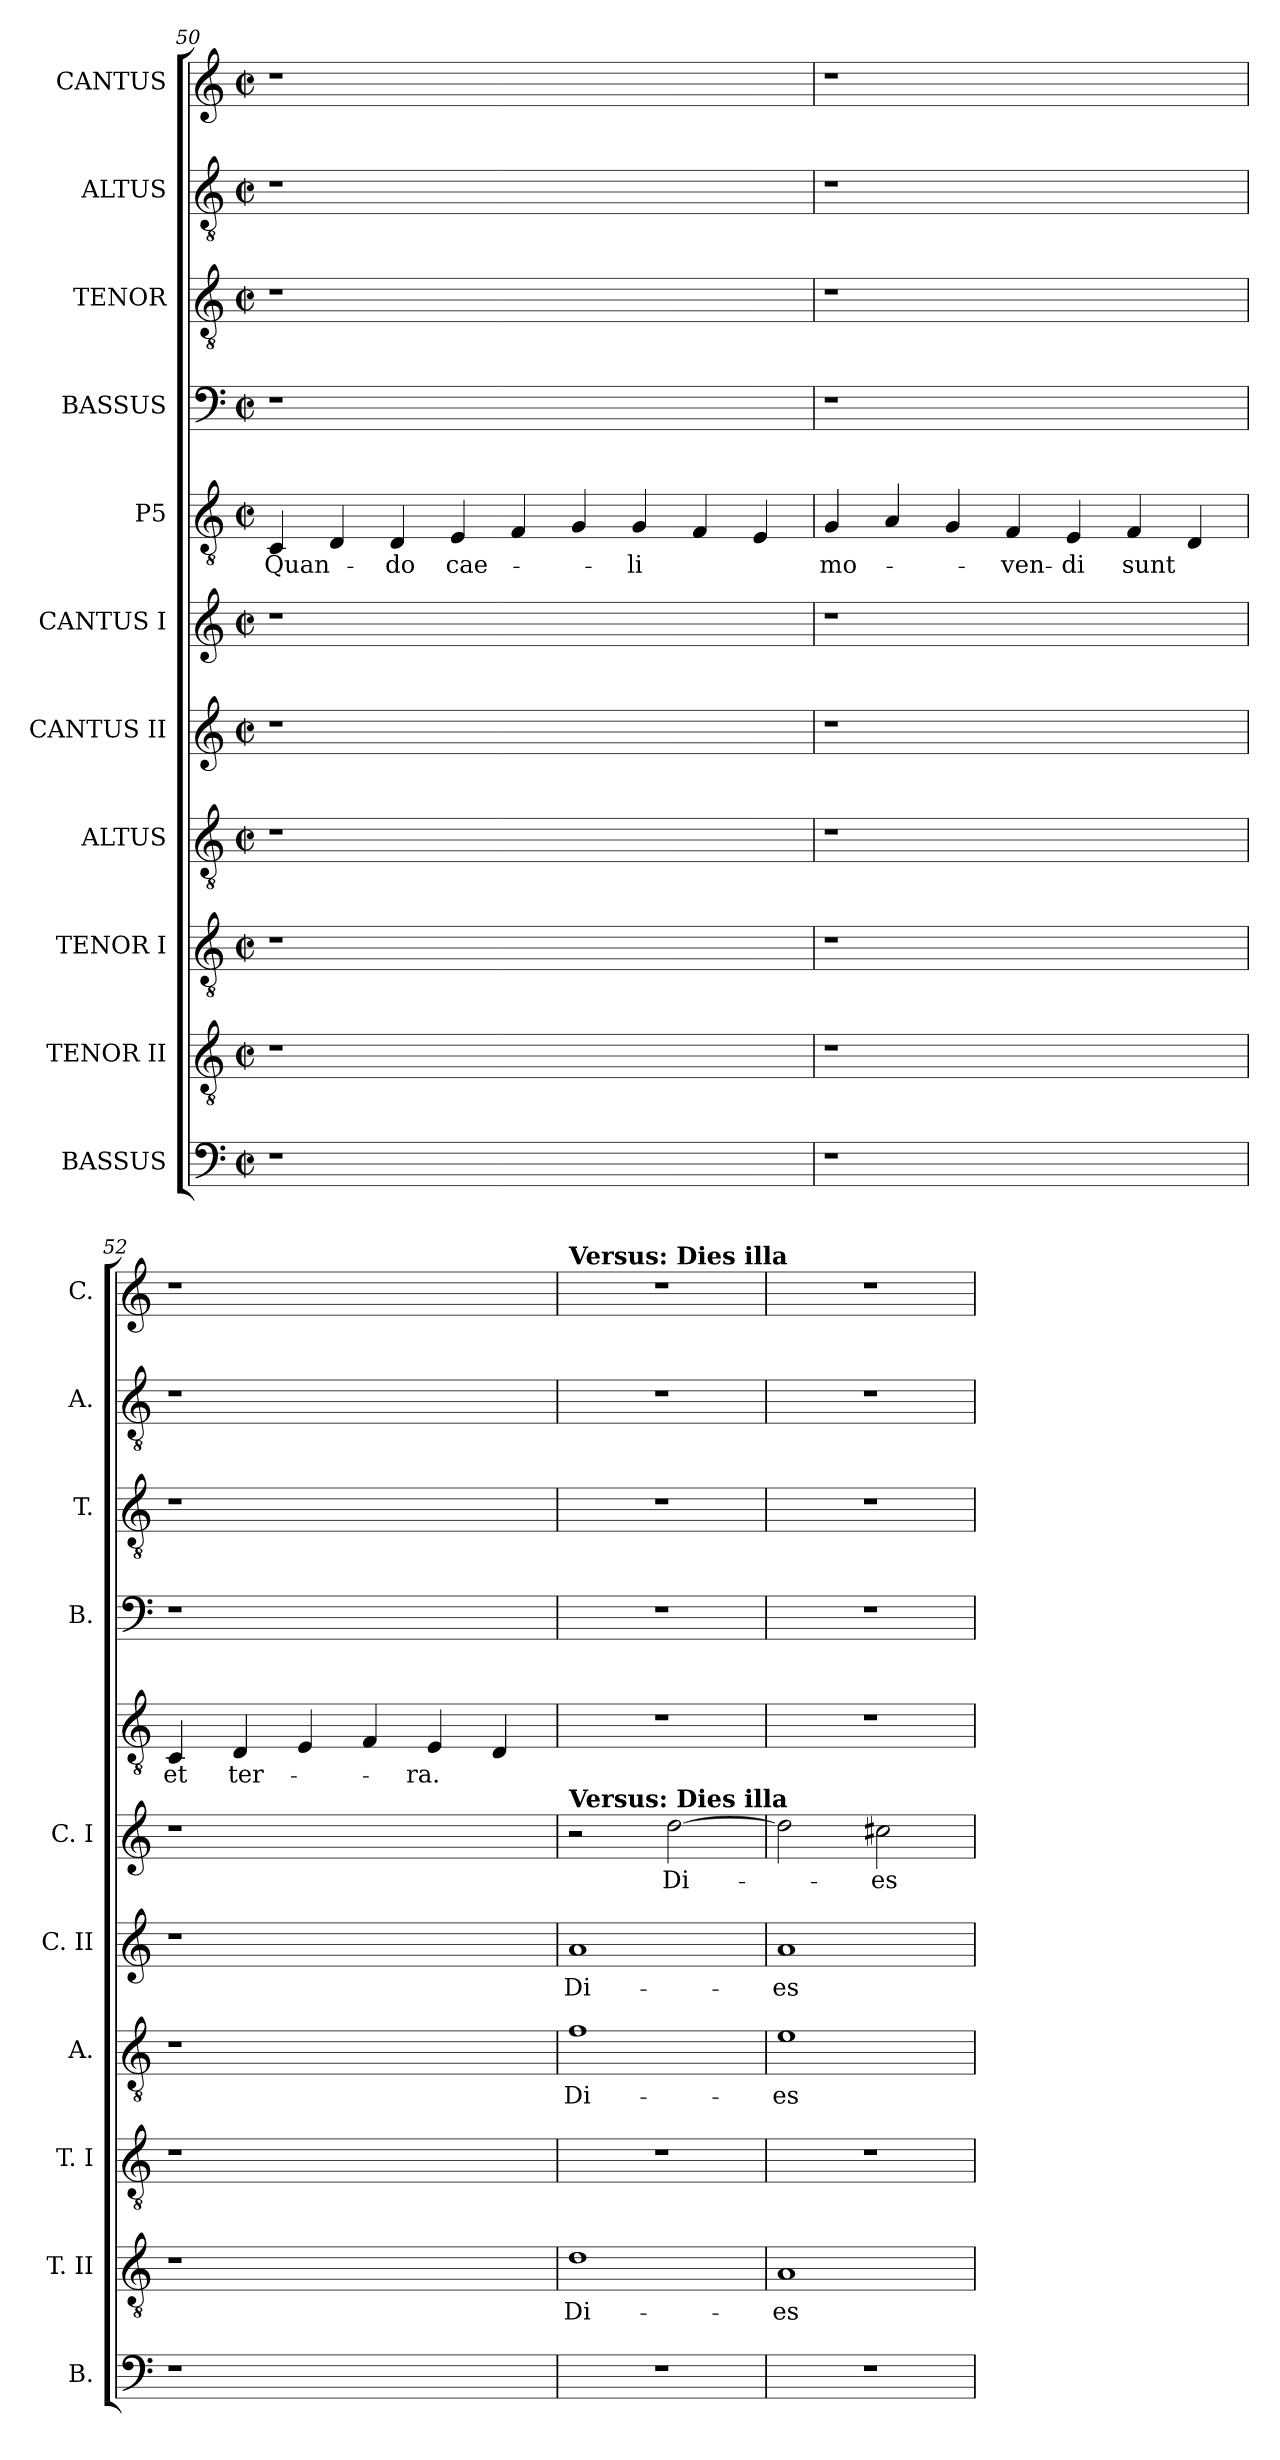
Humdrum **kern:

**kern	**kern	**text	**kern	**kern	**text	**kern	**text	**kern	**text	**kern	**text	**kern	**kern	**kern	**kern
*part11	*part10	*part10	*part9	*part8	*part8	*part7	*part7	*part6	*part6	*part5	*part5	*part4	*part3	*part2	*part1
*staff11	*staff10	*staff10	*staff9	*staff8	*staff8	*staff7	*staff7	*staff6	*staff6	*staff5	*staff5	*staff4	*staff3	*staff2	*staff1
*I"BASSUS	*I"TENOR II	*	*I"TENOR I	*I"ALTUS	*	*I"CANTUS II	*	*I"CANTUS I	*	*I"P5	*	*I"BASSUS	*I"TENOR	*I"ALTUS	*I"CANTUS
*I'B.	*I'T. II	*	*I'T. I	*I'A.	*	*I'C. II	*	*I'C. I	*	*	*	*I'B.	*I'T.	*I'A.	*I'C.
!!LO:LB:g=z
*clefF4	*clefGv2	*	*clefGv2	*clefGv2	*	*clefG2	*	*clefG2	*	*clefGv2	*	*clefF4	*clefGv2	*clefGv2	*clefG2
*	*ITrd7c12	*	*ITrd7c12	*ITrd7c12	*	*	*	*	*	*ITrd7c12	*	*	*ITrd7c12	*ITrd7c12	*
*k[]	*k[]	*	*k[]	*k[]	*	*k[]	*	*k[]	*	*k[]	*	*k[]	*k[]	*k[]	*k[]
*a:	*a:	*	*a:	*a:	*	*a:	*	*a:	*	*a:	*	*a:	*a:	*a:	*a:
*M2/2	*M2/2	*	*M2/2	*M2/2	*	*M2/2	*	*M2/2	*	*M2/2	*	*M2/2	*M2/2	*M2/2	*M2/2
*met(c|)	*met(c|)	*	*met(c|)	*met(c|)	*	*met(c|)	*	*met(c|)	*	*met(c|)	*	*met(c|)	*met(c|)	*met(c|)	*met(c|)
=50	=50	=50	=50	=50	=50	=50	=50	=50	=50	=50	=50	=50	=50	=50	=50
!LO:N:vis=1	!LO:N:vis=1	!	!LO:N:vis=1	!LO:N:vis=1	!	!LO:N:vis=1	!	!LO:N:vis=1	!	!	!	!	!	!	!
!	!	!	!	!	!	!	!	!	!	!	!LO:LY:b:color=#000000	!LO:N:vis=1	!LO:N:vis=1	!LO:N:vis=1	!LO:N:vis=1
1r	1r	.	1r	1r	.	1r	.	1r	.	4CCi/	Quan-	1r	1r	1r	1r
.	.	.	.	.	.	.	.	.	.	4DDi/	.	.	.	.	.
!	!	!	!	!	!	!	!	!	!	!	!LO:LY:b:color=#000000	!	!	!	!
.	.	.	.	.	.	.	.	.	.	4DDi/	-do	.	.	.	.
!	!	!	!	!	!	!	!	!	!	!	!LO:LY:b:color=#000000	!	!	!	!
.	.	.	.	.	.	.	.	.	.	4EEi/	cae-	.	.	.	.
1ryy	1ryy	.	1ryy	1ryy	.	1ryy	.	1ryy	.	4FFi/	.	1ryy	1ryy	1ryy	1ryy
.	.	.	.	.	.	.	.	.	.	4GGi/	.	.	.	.	.
!	!	!	!	!	!	!	!	!	!	!	!LO:LY:b:color=#000000	!	!	!	!
.	.	.	.	.	.	.	.	.	.	4GGi/	-li	.	.	.	.
.	.	.	.	.	.	.	.	.	.	4FFi/	.	.	.	.	.
4ryy	4ryy	.	4ryy	4ryy	.	4ryy	.	4ryy	.	4EEi/	.	4ryy	4ryy	4ryy	4ryy
=51'	=51'	=51'	=51'	=51'	=51'	=51'	=51'	=51'	=51'	=51'	=51'	=51'	=51'	=51'	=51'
!LO:N:vis=1	!LO:N:vis=1	!	!LO:N:vis=1	!LO:N:vis=1	!	!LO:N:vis=1	!	!LO:N:vis=1	!	!	!	!	!	!	!
!	!	!	!	!	!	!	!	!	!	!	!LO:LY:b:color=#000000	!LO:N:vis=1	!LO:N:vis=1	!LO:N:vis=1	!LO:N:vis=1
1r	1r	.	1r	1r	.	1r	.	1r	.	4GGi/	mo-	1r	1r	1r	1r
.	.	.	.	.	.	.	.	.	.	4AAi/	.	.	.	.	.
.	.	.	.	.	.	.	.	.	.	4GGi/	.	.	.	.	.
!	!	!	!	!	!	!	!	!	!	!	!LO:LY:b:color=#000000	!	!	!	!
.	.	.	.	.	.	.	.	.	.	4FFi/	-ven-	.	.	.	.
!	!	!	!	!	!	!	!	!	!	!	!LO:LY:b:color=#000000	!	!	!	!
2.ryy	2.ryy	.	2.ryy	2.ryy	.	2.ryy	.	2.ryy	.	4EEi/	-di	2.ryy	2.ryy	2.ryy	2.ryy
!	!	!	!	!	!	!	!	!	!	!	!LO:LY:b:color=#000000	!	!	!	!
.	.	.	.	.	.	.	.	.	.	4FFi/	sunt	.	.	.	.
.	.	.	.	.	.	.	.	.	.	4DDi/	.	.	.	.	.
=52'	=52'	=52'	=52'	=52'	=52'	=52'	=52'	=52'	=52'	=52'	=52'	=52'	=52'	=52'	=52'
!LO:N:vis=1	!LO:N:vis=1	!	!LO:N:vis=1	!LO:N:vis=1	!	!LO:N:vis=1	!	!LO:N:vis=1	!	!	!	!	!	!	!
!	!	!	!	!	!	!	!	!	!	!	!LO:LY:b:color=#000000	!LO:N:vis=1	!LO:N:vis=1	!LO:N:vis=1	!LO:N:vis=1
1r	1r	.	1r	1r	.	1r	.	1r	.	4CCi/	et	1r	1r	1r	1r
!	!	!	!	!	!	!	!	!	!	!	!LO:LY:b:color=#000000	!	!	!	!
.	.	.	.	.	.	.	.	.	.	4DDi/	ter-	.	.	.	.
.	.	.	.	.	.	.	.	.	.	4EEi/	.	.	.	.	.
.	.	.	.	.	.	.	.	.	.	4FFi/	.	.	.	.	.
!	!	!	!	!	!	!	!	!	!	!	!LO:LY:b:color=#000000	!	!	!	!
2ryy	2ryy	.	2ryy	2ryy	.	2ryy	.	2ryy	.	4EEi/	-ra.	2ryy	2ryy	2ryy	2ryy
.	.	.	.	.	.	.	.	.	.	4DDi/	.	.	.	.	.
!!LO:LB:g=z
=53	=53	=53	=53	=53	=53	=53	=53	=53	=53	=53	=53	=53	=53	=53	=53
!	!	!LO:LY:b:color=#000000	!	!	!	!	!	!	!	!	!	!	!	!	!
!	!	!	!	!	!LO:LY:b:color=#000000	!	!	!	!	!	!	!	!	!	!
!	!	!	!	!	!	!	!	!	!	!	!	!	!	!	!LO:TX:a:B:t=Versus&colon; Dies illa
!	!	!	!	!	!	!	!	!LO:TX:a:B:t=Versus&colon; Dies illa	!	!	!	!	!	!	!
!	!	!	!	!	!	!	!LO:LY:b:color=#000000	!	!	!	!	!	!	!	!
1r	1Di	Di-	1r	1Fi	Di-	1ai	Di-	2r	.	1r	.	1r	1r	1r	1r
!	!	!	!	!	!	!	!	!	!LO:LY:b:color=#000000	!	!	!	!	!	!
.	.	.	.	.	.	.	.	[2ddi\	Di-	.	.	.	.	.	.
=54	=54	=54	=54	=54	=54	=54	=54	=54	=54	=54	=54	=54	=54	=54	=54
!	!	!LO:LY:b:color=#000000	!	!	!	!	!	!	!	!	!	!	!	!	!
!	!	!	!	!	!LO:LY:b:color=#000000	!	!	!	!	!	!	!	!	!	!
!	!	!	!	!	!	!	!LO:LY:b:color=#000000	!	!	!	!	!	!	!	!
1r	1AAi	-es	1r	1Ei	-es	1ai	-es	2ddi\]	.	1r	.	1r	1r	1r	1r
!	!	!	!	!	!	!	!	!	!LO:LY:b:color=#000000	!	!	!	!	!	!
.	.	.	.	.	.	.	.	2cc#Xi\	-es	.	.	.	.	.	.
=	=	=	=	=	=	=	=	=	=	=	=	=	=	=	=
*-	*-	*-	*-	*-	*-	*-	*-	*-	*-	*-	*-	*-	*-	*-	*-
